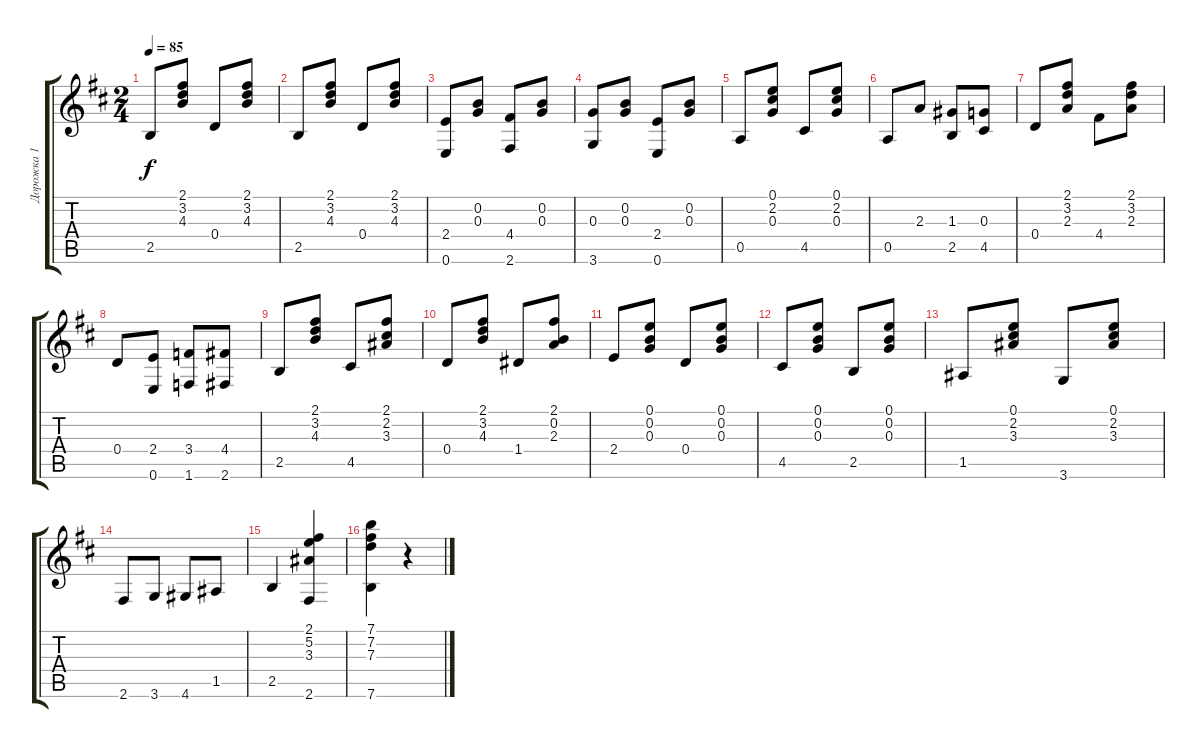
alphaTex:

\track ("Дорожка 1" "Дорожка 1") {instrument acousticguitarsteel}
\staff {score tabs}
\tuning (E4 B3 G3 D3 A2 E2) {hide}
\ts (2 4)
\tempo 85
\clef g2
\ks bminor
2.5.8{dy f} (2.1 3.2 4.3).8 0.4.8{beam Up} (2.1 3.2 4.3).8{beam Up} |
2.5.8 (2.1 3.2 4.3).8 0.4.8{beam Up} (2.1 3.2 4.3).8{beam Up} |
(2.4 0.6).8 (0.2 0.3).8 (4.4 2.6).8 (0.2 0.3).8 |
(0.3 3.6).8 (0.2 0.3).8 (2.4 0.6).8 (0.2 0.3).8 |
0.5.8 (0.1 2.2 0.3).8 4.5.8 (0.1 2.2 0.3).8 |
0.5.8 2.3.8 (1.3 2.5).8 (0.3 4.5).8 |
0.4.8 (2.1 3.2 2.3).8 4.4.8 (2.1 3.2 2.3).8 |
0.4.8 (2.4 0.6).8 (3.4 1.6).8 (4.4 2.6).8 |
2.5.8 (2.1 3.2 4.3).8 4.5.8 (2.1 2.2 3.3).8 |
0.4.8 (2.1 3.2 4.3).8 1.4.8 (2.1 0.2 2.3).8 |
2.4.8 (0.1 0.2 0.3).8 0.4.8 (0.1 0.2 0.3).8 |
4.5.8 (0.1 0.2 0.3).8 2.5.8 (0.1 0.2 0.3).8 |
1.5.8 (0.1 2.2 3.3).8 3.6.8 (0.1 2.2 3.3).8 |
2.6.8 3.6.8 4.6.8 1.5.8 |
2.5.4 (2.1 5.2 3.3 2.6).4 |
(7.1 7.2 7.3 7.6).4 r.4
